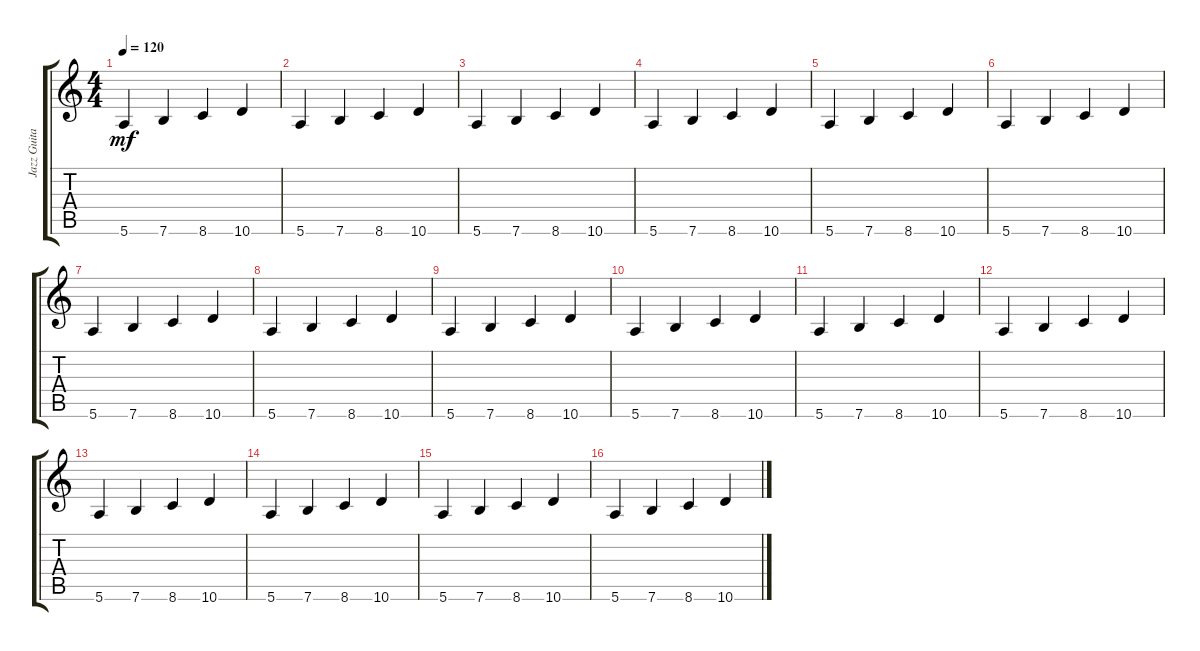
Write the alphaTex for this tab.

\track ("Jazz Guitar" "Jazz Guita") {instrument electricguitarjazz}
\staff {score tabs}
\tuning (E4 B3 G3 D3 A2 E2) {hide}
\ts (4 4)
\tempo 120
\clef g2
\ks c
5.6.4{dy mf instrument electricguitarjazz} 7.6.4 8.6.4 10.6.4 |
5.6.4 7.6.4 8.6.4 10.6.4 |
5.6.4 7.6.4 8.6.4 10.6.4 |
5.6.4 7.6.4 8.6.4 10.6.4 |
5.6.4 7.6.4 8.6.4 10.6.4 |
5.6.4 7.6.4 8.6.4 10.6.4 |
5.6.4 7.6.4 8.6.4 10.6.4 |
5.6.4 7.6.4 8.6.4 10.6.4 |
5.6.4 7.6.4 8.6.4 10.6.4 |
5.6.4 7.6.4 8.6.4 10.6.4 |
5.6.4 7.6.4 8.6.4 10.6.4 |
5.6.4 7.6.4 8.6.4 10.6.4 |
5.6.4 7.6.4 8.6.4 10.6.4 |
5.6.4 7.6.4 8.6.4 10.6.4 |
5.6.4 7.6.4 8.6.4 10.6.4 |
5.6.4 7.6.4 8.6.4 10.6.4
